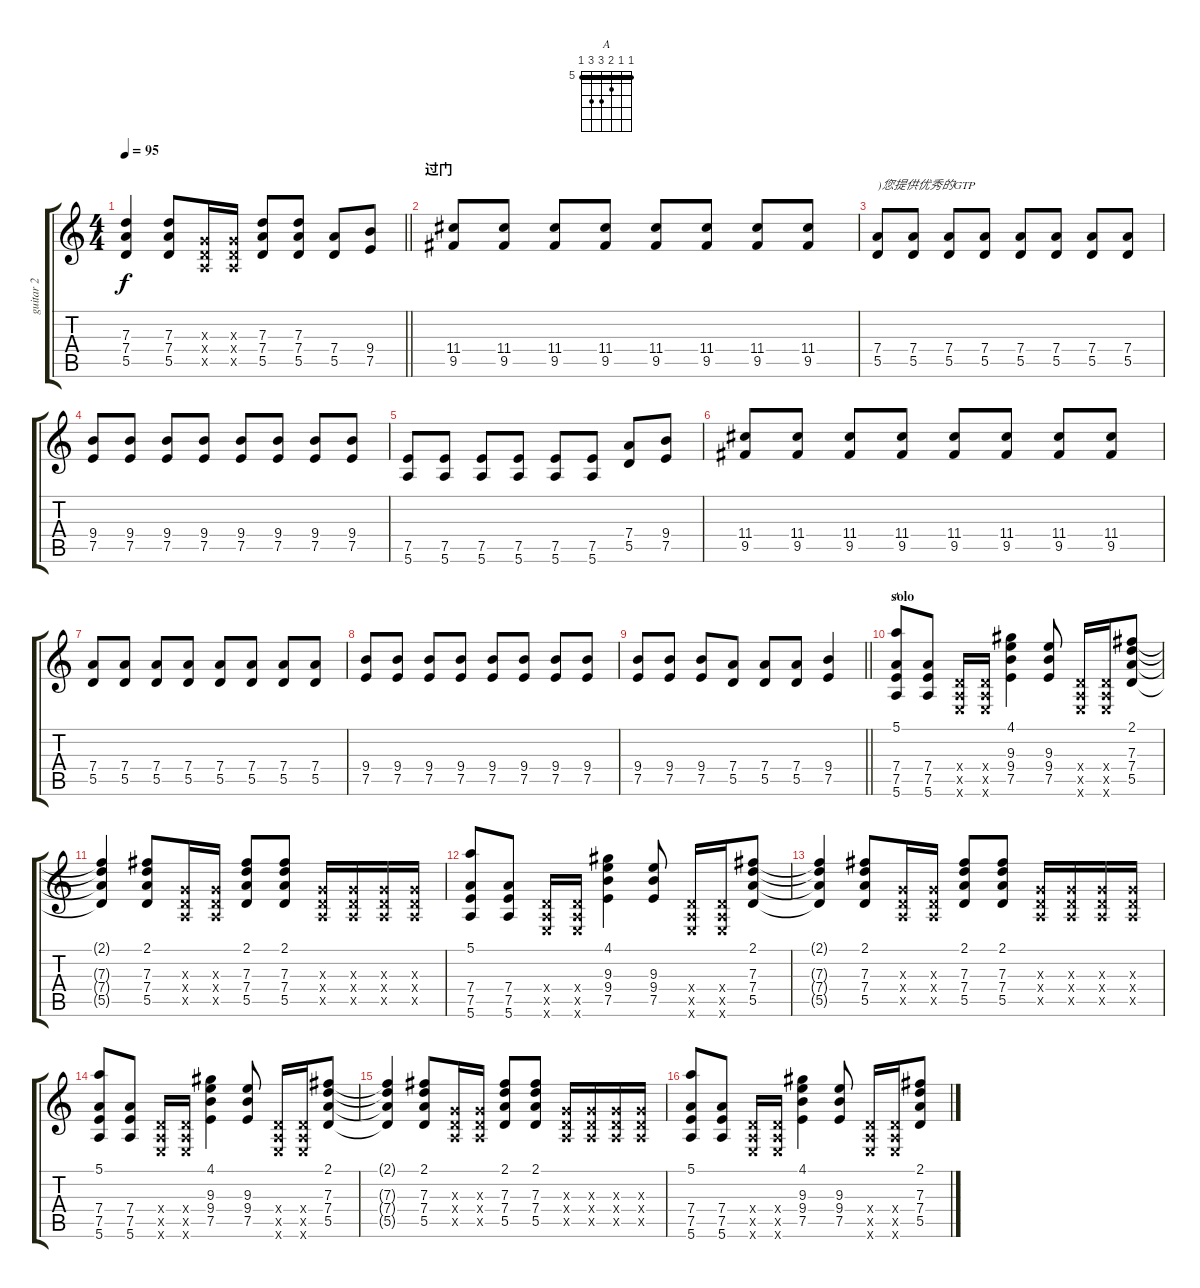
\track ("guitar 2" "guitar 2") {instrument acousticguitarnylon}
\staff {score tabs}
\tuning (E4 B3 G3 D3 A2 E2) {hide}
\chord ("A" 5 5 6 7 7 5) {firstfret 5 barre 5}
\ts (4 4)
\tempo 95
\clef g2
\barLineRight lightlight
\ks c
(7.3{t} 7.4{t} 5.5{t}).4{dy f} (7.3 7.4 5.5).8 (0.3{x} 0.4{x} 0.5{x}).16 (0.3{x} 0.4{x} 0.5{x}).16 (7.3 7.4 5.5).8 (7.3 7.4 5.5).8 (7.4 5.5).8 (9.4 7.5).8 |
\section ("" "过门")
(11.4 9.5).8 (11.4 9.5).8 (11.4 9.5).8 (11.4 9.5).8 (11.4 9.5).8 (11.4 9.5).8 (11.4 9.5).8 (11.4 9.5).8 |
(7.4 5.5).8{txt ")您提供优秀的GTP"} (7.4 5.5).8 (7.4 5.5).8 (7.4 5.5).8 (7.4 5.5).8 (7.4 5.5).8 (7.4 5.5).8 (7.4 5.5).8 |
(9.4 7.5).8 (9.4 7.5).8 (9.4 7.5).8 (9.4 7.5).8 (9.4 7.5).8 (9.4 7.5).8 (9.4 7.5).8 (9.4 7.5).8 |
(7.5 5.6).8 (7.5 5.6).8 (7.5 5.6).8 (7.5 5.6).8 (7.5 5.6).8 (7.5 5.6).8 (7.4 5.5).8 (9.4 7.5).8 |
(11.4 9.5).8 (11.4 9.5).8 (11.4 9.5).8 (11.4 9.5).8 (11.4 9.5).8 (11.4 9.5).8 (11.4 9.5).8 (11.4 9.5).8 |
(7.4 5.5).8 (7.4 5.5).8 (7.4 5.5).8 (7.4 5.5).8 (7.4 5.5).8 (7.4 5.5).8 (7.4 5.5).8 (7.4 5.5).8 |
(9.4 7.5).8 (9.4 7.5).8 (9.4 7.5).8 (9.4 7.5).8 (9.4 7.5).8 (9.4 7.5).8 (9.4 7.5).8 (9.4 7.5).8 |
\barLineRight lightlight
(9.4 7.5).8 (9.4 7.5).8 (9.4 7.5).8 (7.4 5.5).8 (7.4 5.5).8 (7.4 5.5).8 (9.4 7.5).4 |
\section ("" "solo")
(5.1 7.4 7.5 5.6).8{ch "A"} (7.4 7.5 5.6).8 (0.4{x} 0.5{x} 0.6{x}).16 (0.4{x} 0.5{x} 0.6{x}).16 (4.1 9.3 9.4 7.5).4 (9.3 9.4 7.5).8 (0.4{x} 0.5{x} 0.6{x}).16 (0.4{x} 0.5{x} 0.6{x}).16 (2.1 7.3 7.4 5.5).8 |
(2.1{t} 7.3{t} 7.4{t} 5.5{t}).4 (2.1 7.3 7.4 5.5).8 (0.3{x} 0.4{x} 0.5{x}).16 (0.3{x} 0.4{x} 0.5{x}).16 (2.1 7.3 7.4 5.5).8 (2.1 7.3 7.4 5.5).8 (0.3{x} 0.4{x} 0.5{x}).16 (0.3{x} 0.4{x} 0.5{x}).16 (0.3{x} 0.4{x} 0.5{x}).16 (0.3{x} 0.4{x} 0.5{x}).16 |
(5.1 7.4 7.5 5.6).8 (7.4 7.5 5.6).8 (0.4{x} 0.5{x} 0.6{x}).16 (0.4{x} 0.5{x} 0.6{x}).16 (4.1 9.3 9.4 7.5).4 (9.3 9.4 7.5).8 (0.4{x} 0.5{x} 0.6{x}).16 (0.4{x} 0.5{x} 0.6{x}).16 (2.1 7.3 7.4 5.5).8 |
(2.1{t} 7.3{t} 7.4{t} 5.5{t}).4 (2.1 7.3 7.4 5.5).8 (0.3{x} 0.4{x} 0.5{x}).16 (0.3{x} 0.4{x} 0.5{x}).16 (2.1 7.3 7.4 5.5).8 (2.1 7.3 7.4 5.5).8 (0.3{x} 0.4{x} 0.5{x}).16 (0.3{x} 0.4{x} 0.5{x}).16 (0.3{x} 0.4{x} 0.5{x}).16 (0.3{x} 0.4{x} 0.5{x}).16 |
(5.1 7.4 7.5 5.6).8 (7.4 7.5 5.6).8 (0.4{x} 0.5{x} 0.6{x}).16 (0.4{x} 0.5{x} 0.6{x}).16 (4.1 9.3 9.4 7.5).4 (9.3 9.4 7.5).8 (0.4{x} 0.5{x} 0.6{x}).16 (0.4{x} 0.5{x} 0.6{x}).16 (2.1 7.3 7.4 5.5).8 |
(2.1{t} 7.3{t} 7.4{t} 5.5{t}).4 (2.1 7.3 7.4 5.5).8 (0.3{x} 0.4{x} 0.5{x}).16 (0.3{x} 0.4{x} 0.5{x}).16 (2.1 7.3 7.4 5.5).8 (2.1 7.3 7.4 5.5).8 (0.3{x} 0.4{x} 0.5{x}).16 (0.3{x} 0.4{x} 0.5{x}).16 (0.3{x} 0.4{x} 0.5{x}).16 (0.3{x} 0.4{x} 0.5{x}).16 |
(5.1 7.4 7.5 5.6).8 (7.4 7.5 5.6).8 (0.4{x} 0.5{x} 0.6{x}).16 (0.4{x} 0.5{x} 0.6{x}).16 (4.1 9.3 9.4 7.5).4 (9.3 9.4 7.5).8 (0.4{x} 0.5{x} 0.6{x}).16 (0.4{x} 0.5{x} 0.6{x}).16 (2.1 7.3 7.4 5.5).8
